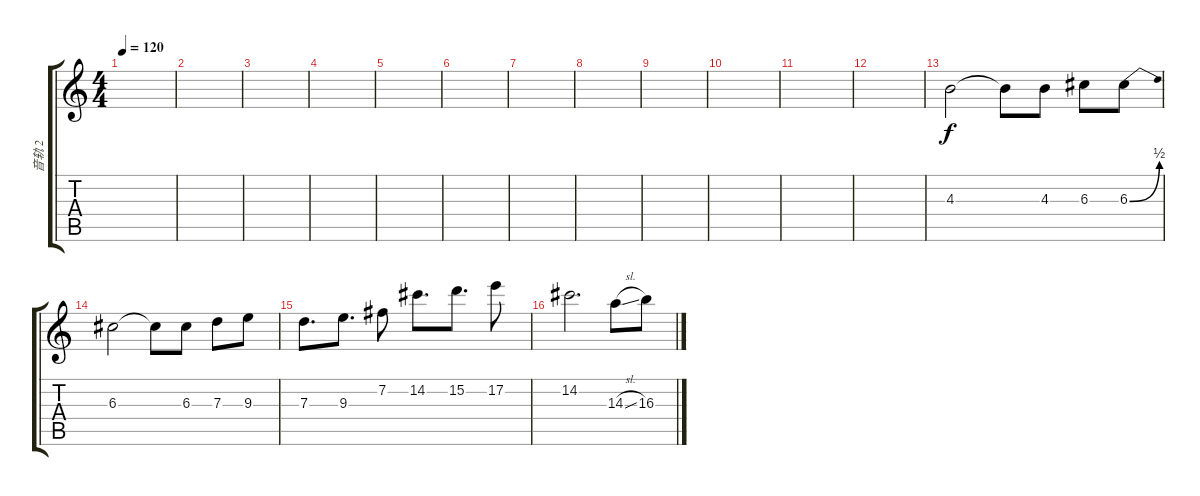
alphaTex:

\track ("音轨 2" "音轨 2") {instrument distortionguitar}
\staff {score tabs}
\tuning (E4 B3 G3 D3 A2 E2) {hide}
\ts (4 4)
\tempo 120
\clef g2
\ks c
|
|
|
|
|
|
|
|
|
|
|
|
4.3.2 4.3{t}.8 4.3.8 6.3.8 6.3{be (bend 0 0 60 2)}.8 |
6.3.2 6.3{t}.8 6.3.8 7.3.8 9.3.8 |
7.3.8{d} 9.3.8{d} 7.2.8 14.2.8{d} 15.2.8{d} 17.2.8 |
14.2.2{d} 14.3{sl}.8 16.3.8
